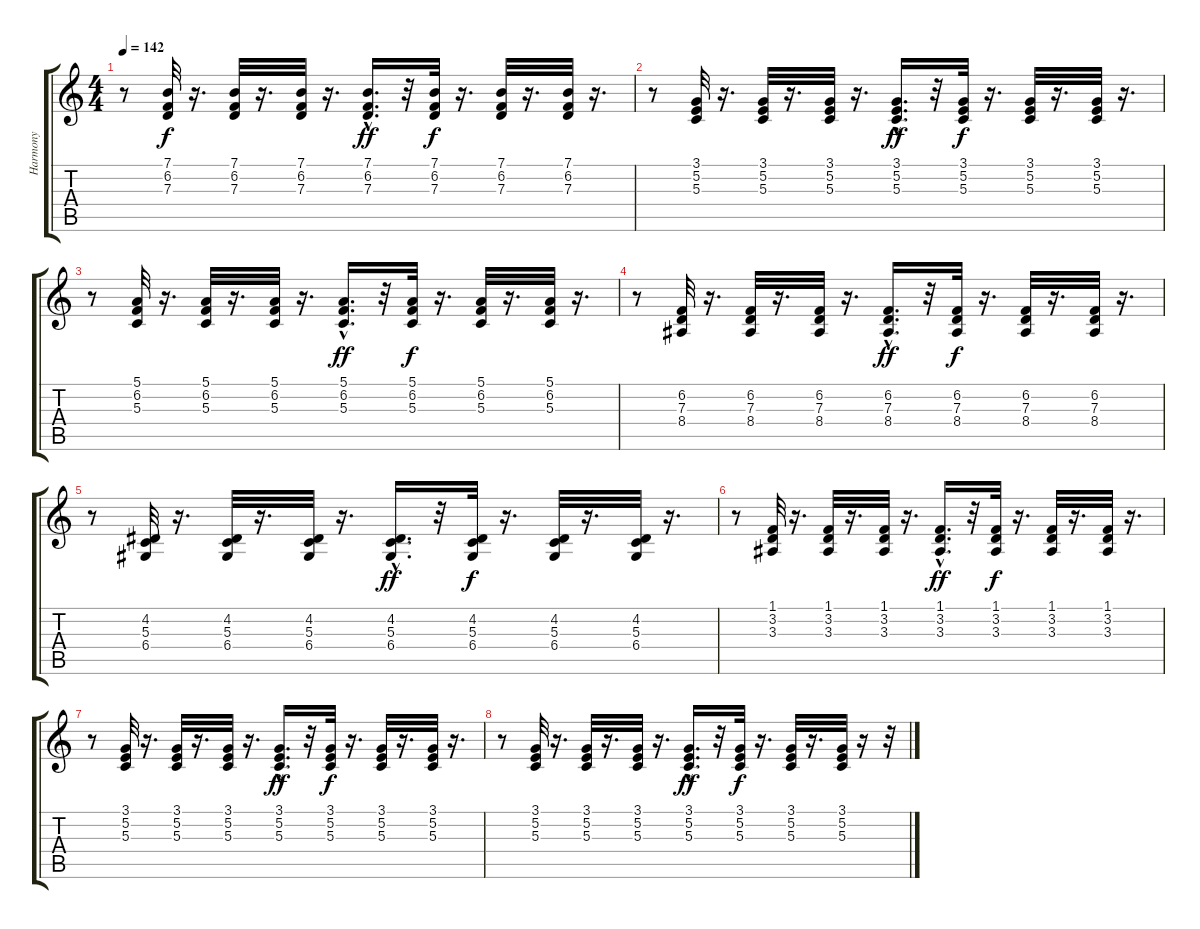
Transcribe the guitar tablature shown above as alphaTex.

\track ("Harmony" "Harmony") {instrument stringensemble1}
\staff {score tabs}
\tuning (E4 B3 G3 D3 A2 E2) {hide}
\ts (4 4)
\tempo 142
\clef g2
\ks c
r.8{dy f} (7.1 6.2 7.3).32 r.16{d} (7.1 6.2 7.3).32 r.16{d} (7.1 6.2 7.3).32 r.16{d} (7.1{hac} 6.2{hac} 7.3{hac}).16{d dy ff} r.32 (7.1 6.2 7.3).32{dy f} r.16{d} (7.1 6.2 7.3).32 r.16{d} (7.1 6.2 7.3).32 r.16{d} |
r.8 (3.1 5.2 5.3).32 r.16{d} (3.1 5.2 5.3).32 r.16{d} (3.1 5.2 5.3).32 r.16{d} (3.1{hac} 5.2{hac} 5.3{hac}).16{d dy ff} r.32 (3.1 5.2 5.3).32{dy f} r.16{d} (3.1 5.2 5.3).32 r.16{d} (3.1 5.2 5.3).32 r.16{d} |
r.8 (5.1 6.2 5.3).32 r.16{d} (5.1 6.2 5.3).32 r.16{d} (5.1 6.2 5.3).32 r.16{d} (5.1{hac} 6.2{hac} 5.3{hac}).16{d dy ff} r.32 (5.1 6.2 5.3).32{dy f} r.16{d} (5.1 6.2 5.3).32 r.16{d} (5.1 6.2 5.3).32 r.16{d} |
r.8 (6.2 7.3 8.4).32 r.16{d} (6.2 7.3 8.4).32 r.16{d} (6.2 7.3 8.4).32 r.16{d} (6.2{hac} 7.3{hac} 8.4{hac}).16{d dy ff} r.32 (6.2 7.3 8.4).32{dy f} r.16{d} (6.2 7.3 8.4).32 r.16{d} (6.2 7.3 8.4).32 r.16{d} |
r.8 (4.2 5.3 6.4).32 r.16{d} (4.2 5.3 6.4).32 r.16{d} (4.2 5.3 6.4).32 r.16{d} (4.2{hac} 5.3{hac} 6.4{hac}).16{d dy ff} r.32 (4.2 5.3 6.4).32{dy f} r.16{d} (4.2 5.3 6.4).32 r.16{d} (4.2 5.3 6.4).32 r.16{d} |
r.8 (1.1 3.2 3.3).32 r.16{d} (1.1 3.2 3.3).32 r.16{d} (1.1 3.2 3.3).32 r.16{d} (1.1{hac} 3.2{hac} 3.3{hac}).16{d dy ff} r.32 (1.1 3.2 3.3).32{dy f} r.16{d} (1.1 3.2 3.3).32 r.16{d} (1.1 3.2 3.3).32 r.16{d} |
r.8 (3.1 5.2 5.3).32 r.16{d} (3.1 5.2 5.3).32 r.16{d} (3.1 5.2 5.3).32 r.16{d} (3.1{hac} 5.2{hac} 5.3{hac}).16{d dy ff} r.32 (3.1 5.2 5.3).32{dy f} r.16{d} (3.1 5.2 5.3).32 r.16{d} (3.1 5.2 5.3).32 r.16{d} |
r.8 (3.1 5.2 5.3).32 r.16{d} (3.1 5.2 5.3).32 r.16{d} (3.1 5.2 5.3).32 r.16{d} (3.1{hac} 5.2{hac} 5.3{hac}).16{d dy ff} r.32 (3.1 5.2 5.3).32{dy f} r.16{d} (3.1 5.2 5.3).32 r.16{d} (3.1 5.2 5.3).32 r.16 r.32
